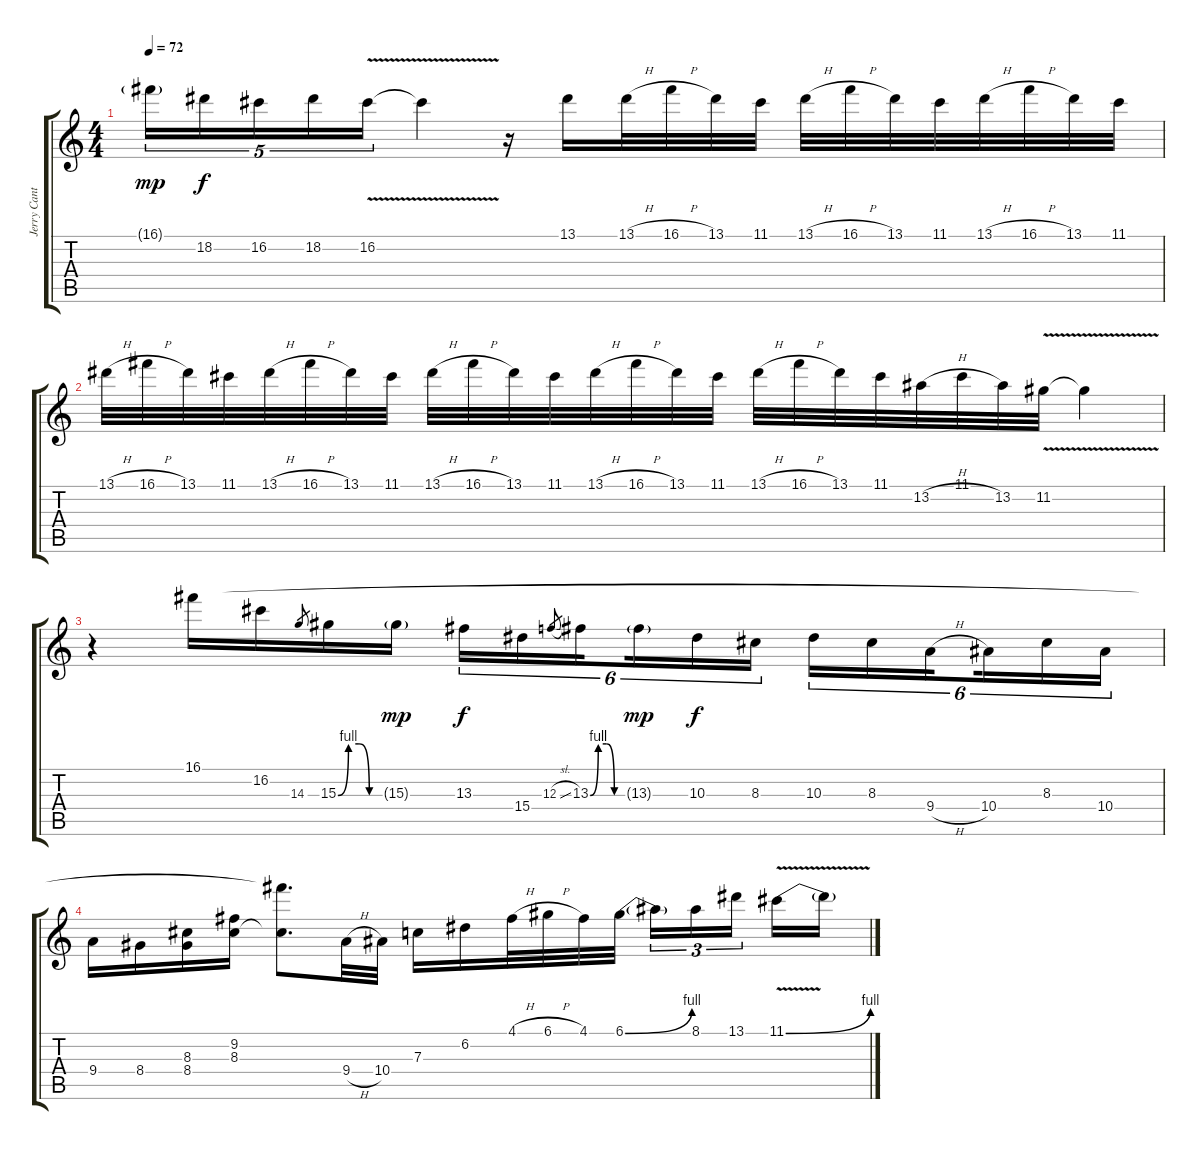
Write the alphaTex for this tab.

\track ("Jerry Cantrell - Guitar 2 - Talkbox" "Jerry Cant") {instrument overdrivenguitar}
\staff {score tabs}
\tuning (D4 A3 F3 C3 G2 D2) {hide}
\ts (4 4)
\tempo 72
\clef g2
\ks c
16.1{g}.16{tu (5 4) dy mp} 18.2.16{tu (5 4) dy f} 16.2.16{tu (5 4)} 18.2.16{tu (5 4)} 16.2{v}.16{tu (5 4)} 16.2{t}.4 r.16 13.1.16 13.1{h}.32 16.1{h}.32 13.1.32 11.1.32 13.1{h}.32 16.1{h}.32 13.1.32 11.1.32 13.1{h}.32 16.1{h}.32 13.1.32 11.1.32 |
13.1{h}.32 16.1{h}.32 13.1.32 11.1.32 13.1{h}.32 16.1{h}.32 13.1.32 11.1.32 13.1{h}.32 16.1{h}.32 13.1.32 11.1.32 13.1{h}.32 16.1{h}.32 13.1.32 11.1.32 13.1{h}.32 16.1{h}.32 13.1.32 11.1.32 13.2{h}.32 11.1.32 13.2.32 11.2{v}.32 11.2{t}.4 |
r.4 16.1.16 16.2.16 14.3.8{gr} 15.3{be (custom 0 0 15 4 30 4 45 0 60 0)}.16 15.3{g}.16{dy mp} 13.3.16{tu (6 4) dy f} 15.4.16{tu (6 4)} 12.3{sl}.8{gr} 13.3{be (custom 0 0 15 4 30 4 45 0 60 0)}.16{tu (6 4) beam splitsecondary} 13.3{g}.16{tu (6 4) dy mp} 10.3.16{tu (6 4) dy f} 8.3.16{tu (6 4)} 10.3.16{tu (6 4)} 8.3.16{tu (6 4)} 9.4{h}.16{tu (6 4) beam splitsecondary} 10.4.16{tu (6 4)} 8.3.16{tu (6 4)} 10.4.16{tu (6 4)} |
9.4.16 8.4.16 (8.3 8.4).16 (9.2 8.3).16 (16.1{t} 8.3{t}).8{d} 9.4{h}.32 10.4.32 7.3.16 6.2.16 4.1{h}.32 6.1{h}.32 4.1.32 6.1{be (bend 0 0 60 4)}.32 6.1{t}.16{tu (3 2)} 8.1.16{tu (3 2)} 13.1.16{tu (3 2) beam splitsecondary} 11.1{be (bend 0 0 60 4) v}.16 11.1{t}.16
